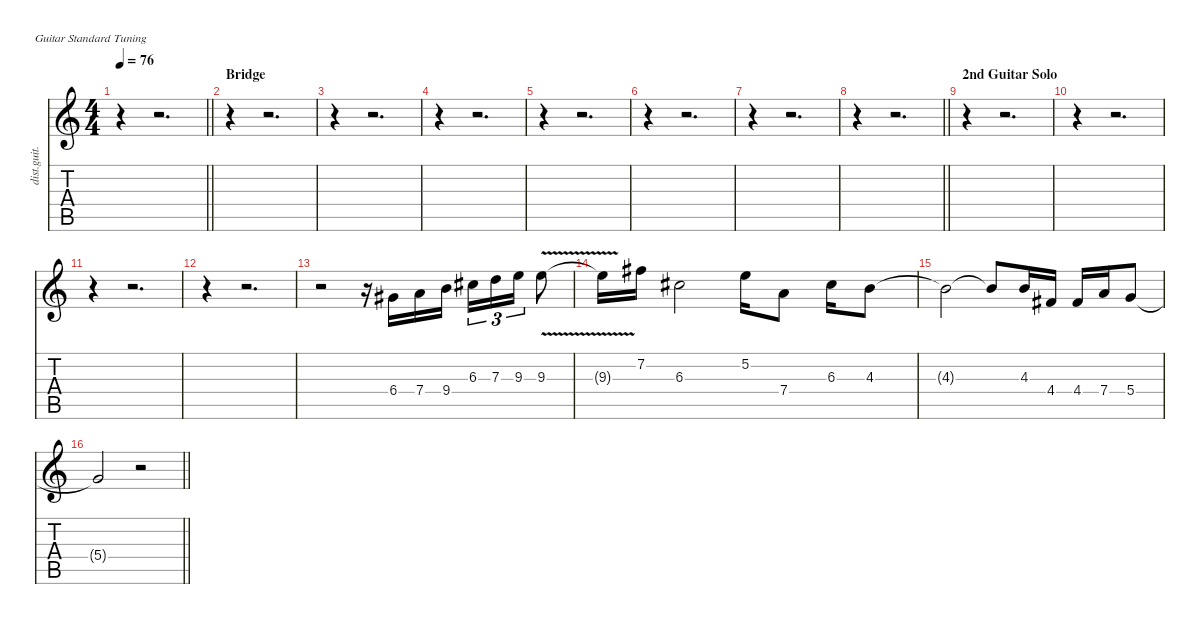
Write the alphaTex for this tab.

\defaultSystemsLayout 4
\hideDynamics
\bracketExtendMode nobrackets
\otherSystemsTrackNameOrientation horizontal
\track ("Guitar 6" "dist.guit.") {instrument distortionguitar}
\staff {score tabs}
\tuning (E4 B3 G3 D3 A2 E2)
\ts (4 4)
\tempo 76
\clef g2
\barLineRight lightlight
\ks c
r.4{dy f beam Down} r.2{d beam Down} |
\section ("" "Bridge")
r.4{beam Down} r.2{d beam Down} |
r.4{beam Down} r.2{d beam Down} |
r.4{beam Down} r.2{d beam Down} |
r.4{beam Down} r.2{d beam Down} |
r.4{beam Down} r.2{d beam Down} |
r.4{beam Down} r.2{d beam Down} |
\barLineRight lightlight
r.4{beam Down} r.2{d beam Down} |
\section ("" "2nd Guitar Solo")
r.4{beam Down} r.2{d beam Down} |
r.4{beam Down} r.2{d beam Down} |
r.4{beam Down} r.2{d beam Down} |
r.4{beam Down} r.2{d beam Down} |
r.2{beam Down} r.16{beam Down} 6.4{acc #}.16{beam Up} 7.4.16{beam Up} 9.4.16{beam Up} 6.3{acc #}.16{tu (3 2) beam Down} 7.3.16{tu (3 2) beam Down} 9.3.16{tu (3 2) beam Down} 9.3{v}.8{beam Down} |
9.3{v t}.16{beam Down} 7.2{acc #}.16{beam Down} 6.3{acc #}.2{beam Down} 5.2.16{beam Down} 7.4.8{beam Down} 6.3{acc #}.16{beam Down} 4.3.8{beam Down} |
4.3{t}.2{beam Down} 4.3{t}.8{beam Up} 4.3.16{beam Up} 4.4{acc #}.16{beam Up} 4.4{acc #}.16{beam Up} 7.4.16{beam Up} 5.4.8{beam Up} |
\barLineRight lightlight
5.4{t}.2{beam Up} r.2{beam Up}
